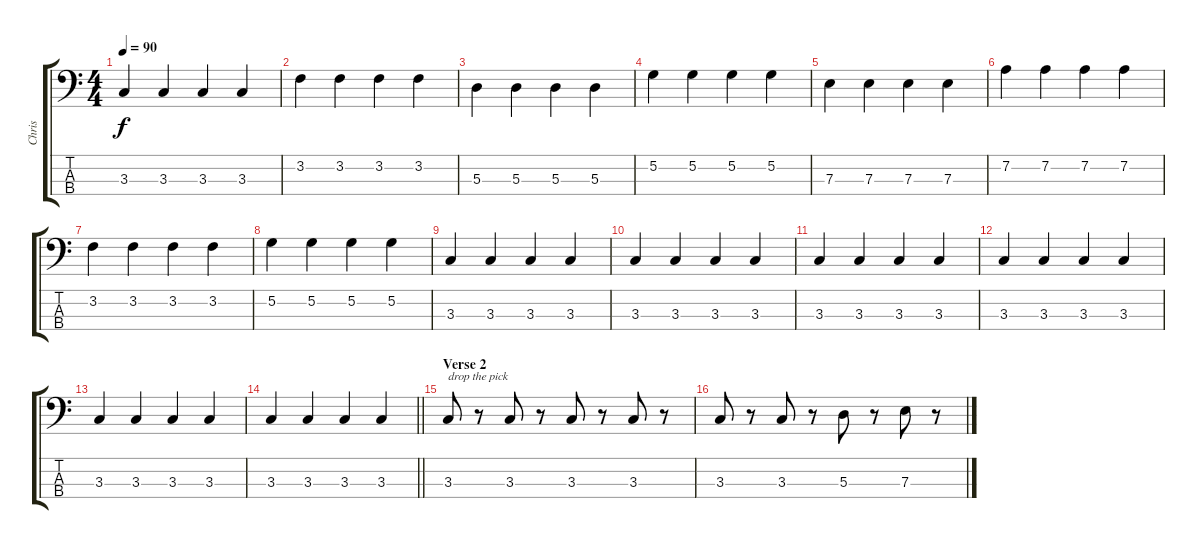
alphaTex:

\track ("Chris" "Chris") {instrument electricbasspick}
\staff {score tabs}
\tuning (G2 D2 A1 E1) {hide}
\ts (4 4)
\tempo 90
\clef f4
\ks c
3.3.4{dy f} 3.3.4 3.3.4 3.3.4 |
3.2.4 3.2.4 3.2.4 3.2.4 |
5.3.4 5.3.4 5.3.4 5.3.4 |
5.2.4 5.2.4 5.2.4 5.2.4 |
7.3.4 7.3.4 7.3.4 7.3.4 |
7.2.4 7.2.4 7.2.4 7.2.4 |
3.2.4 3.2.4 3.2.4 3.2.4 |
5.2.4 5.2.4 5.2.4 5.2.4 |
3.3.4 3.3.4 3.3.4 3.3.4 |
3.3.4 3.3.4 3.3.4 3.3.4 |
3.3.4 3.3.4 3.3.4 3.3.4 |
3.3.4 3.3.4 3.3.4 3.3.4 |
3.3.4 3.3.4 3.3.4 3.3.4 |
\barLineRight lightlight
3.3.4 3.3.4 3.3.4 3.3.4 |
\section ("" "Verse 2")
3.3.8{txt "drop the pick" volume 14 instrument electricbassfinger} r.8 3.3.8 r.8 3.3.8 r.8 3.3.8 r.8 |
3.3.8 r.8 3.3.8 r.8 5.3.8 r.8 7.3.8 r.8
